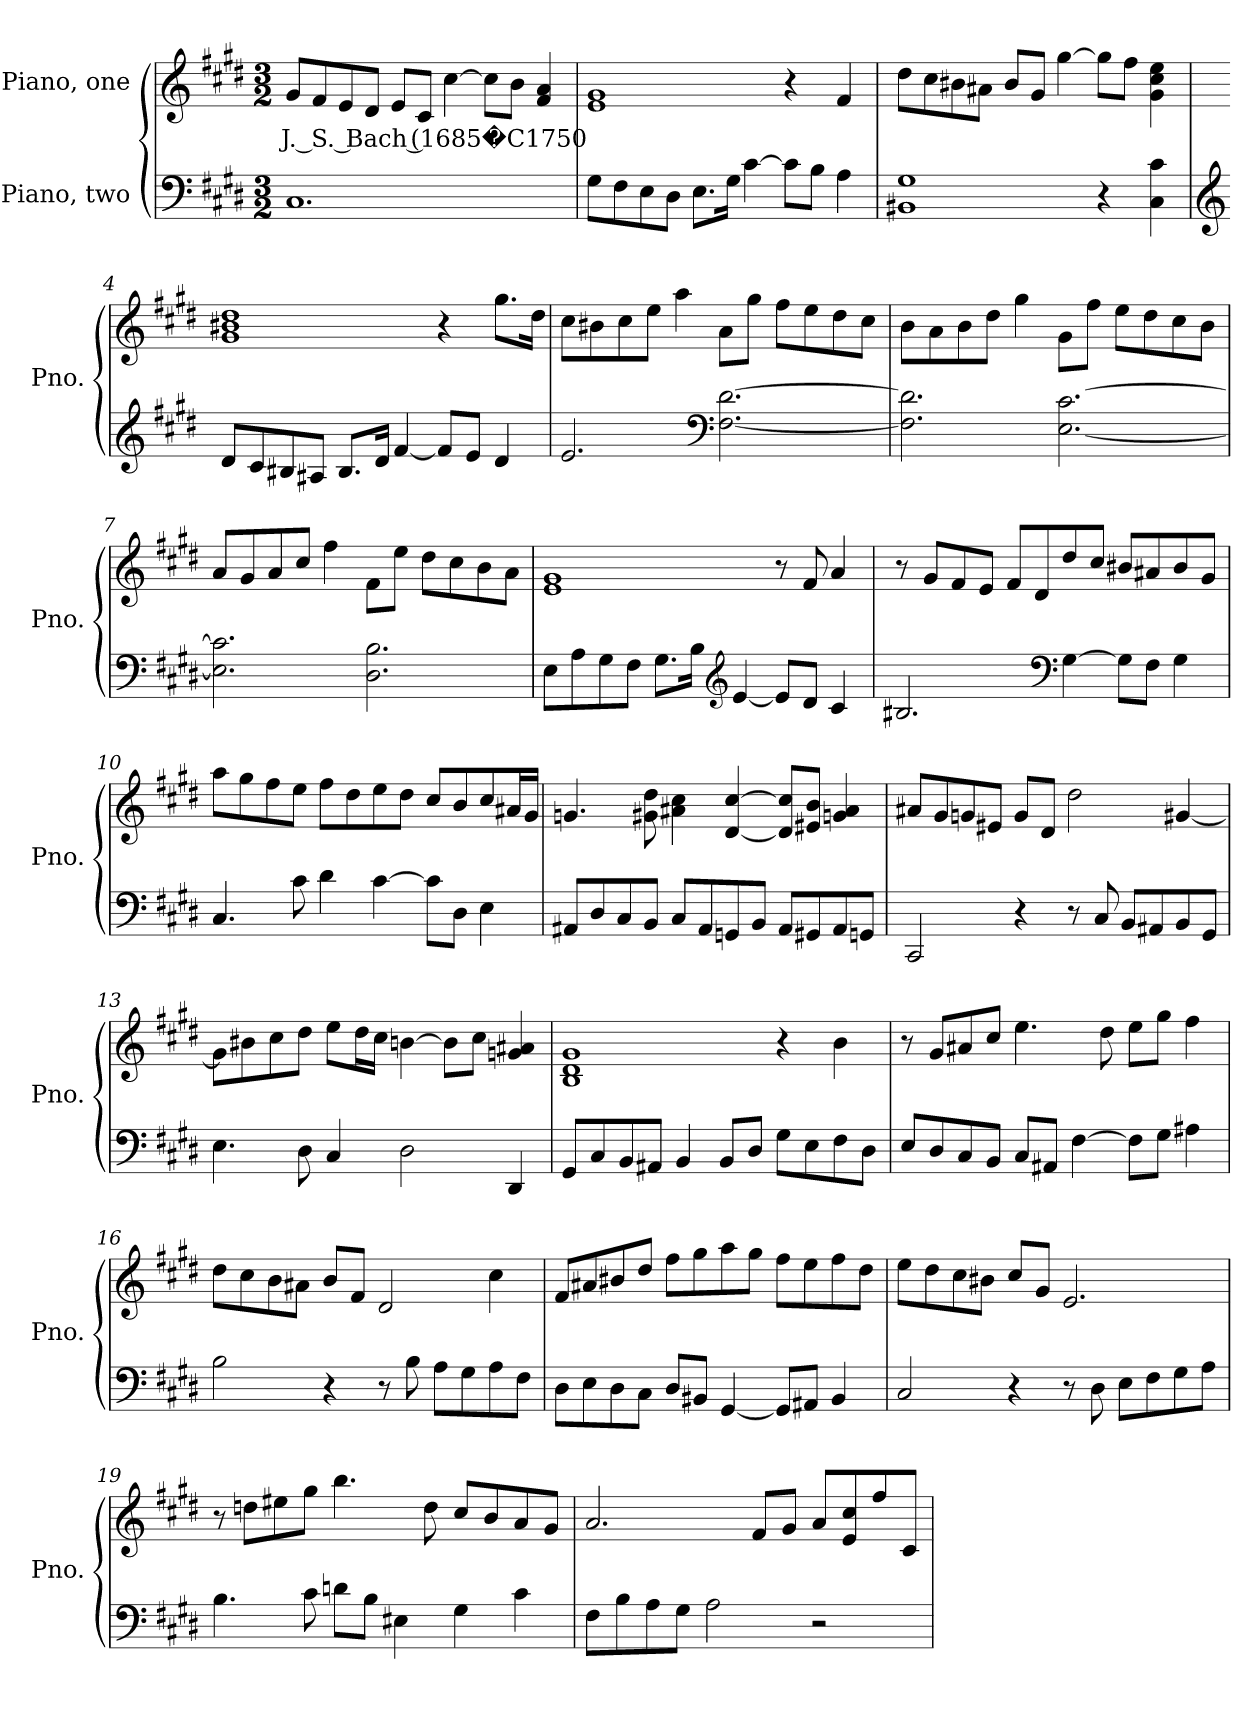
**kern	**kern	**text
*part2	*part1	*part1
*staff2	*staff1	*staff1
*I"Piano, two	*I"Piano, one	*
*I'Pno.	*I'Pno.	*
*clefF4	*clefG2	*
*k[f#c#g#d#]	*k[f#c#g#d#]	*
*M3/2	*M3/2	*
*MM108	*MM108	*
=1	=1	=1
!	!	!LO:LY:b
1.C#	8g#/L	J. S. Bach (1685�C1750
.	8f#/	.
.	8e/	.
.	8d#/J	.
.	8e/L	.
.	8c#/J	.
.	[4cc#\	.
.	8cc#\L]	.
.	8b\J	.
.	4f#/ 4a/	.
=2	=2	=2
8G#\L	1e 1g#	.
8F#\	.	.
8E\	.	.
8D#\J	.	.
8.E\L	.	.
16G#\Jk	.	.
[4c#\	.	.
8c#\L]	4r	.
8B\J	.	.
4A\	4f#/	.
!!LO:LB:g=z
=3	=3	=3
1BB#X 1G#	8dd#\L	.
.	8cc#\	.
.	8b#X\	.
.	8a#X\J	.
.	8b#/L	.
.	8g#/J	.
.	[4gg#\	.
4r	8gg#\L]	.
.	8ff#\J	.
4C#\ 4c#\	4g#\ 4cc#\ 4ee\	.
=4	=4	=4
*clefG2	*	*
8d#/L	1g# 1b#X 1dd#	.
8c#/	.	.
8B#X/	.	.
8A#X/J	.	.
8.B#/L	.	.
16d#/Jk	.	.
[4f#/	.	.
8f#/L]	4r	.
8e/J	.	.
4d#/	8.gg#\L	.
.	16dd#\Jk	.
=5	=5	=5
2.e/	8cc#\L	.
.	8b#X\	.
.	8cc#\	.
.	8ee\J	.
.	4aa\	.
*clefF4	*	*
[2.F#\ [2.d#\	8a\L	.
.	8gg#\J	.
.	8ff#\L	.
.	8ee\	.
.	8dd#\	.
.	8cc#\J	.
!!LO:LB:g=z
=6	=6	=6
2.F#\] 2.d#\]	8b\L	.
.	8a\	.
.	8b\	.
.	8dd#\J	.
.	4gg#\	.
[2.E\ [2.c#\	8g#\L	.
.	8ff#\J	.
.	8ee\L	.
.	8dd#\	.
.	8cc#\	.
.	8b\J	.
=7	=7	=7
2.E\] 2.c#\]	8a/L	.
.	8g#/	.
.	8a/	.
.	8cc#/J	.
.	4ff#\	.
2.D#\ 2.B\	8f#\L	.
.	8ee\J	.
.	8dd#\L	.
.	8cc#\	.
.	8b\	.
.	8a\J	.
=8	=8	=8
8E\L	1e 1g#	.
8A\	.	.
8G#\	.	.
8F#\J	.	.
8.G#\L	.	.
16B\Jk	.	.
*clefG2	*	*
[4e/	.	.
8e/L]	8r	.
8d#/J	8f#/	.
4c#/	4a/	.
!!LO:LB:g=z
=9	=9	=9
2.B#X/	8r	.
.	8g#/L	.
.	8f#/	.
.	8e/J	.
.	8f#/L	.
.	8d#/	.
*clefF4	*	*
[4G#\	8dd#/	.
.	8cc#/J	.
8G#\L]	8b#X/L	.
8F#\J	8a#X/	.
4G#\	8b#/	.
.	8g#/J	.
=10	=10	=10
4.C#/	8aa\L	.
.	8gg#\	.
.	8ff#\	.
8c#\	8ee\J	.
4d#\	8ff#\L	.
.	8dd#\	.
[4c#\	8ee\	.
.	8dd#\J	.
8c#\L]	8cc#/L	.
8D#\J	8b/	.
4E\	8cc#/	.
.	16a#X/L	.
.	16g#/JJ	.
!!LO:LB:g=z
=11	=11	=11
8AA#X/L	4.gn/	.
8D#/	.	.
8C#/	.	.
8BB/J	8g#X\ 8dd#\	.
8C#/L	4a#X\ 4cc#\	.
8AA#/	.	.
8GGn/	[4d#/ [4cc#/	.
8BB/J	.	.
8AA#/L	8d#/] 8cc#/]L	.
8GG#X/	8e#X/ 8b/J	.
8AA#/	4gn/ 4a#/	.
8GGn/J	.	.
=12	=12	=12
2CC#/	8a#X/L	.
.	8g#/	.
.	8gn/	.
.	8e#X/J	.
4r	8g/L	.
.	8d#/J	.
8r	2dd#\	.
8C#/	.	.
8BB/L	.	.
8AA#X/	.	.
8BB/	[4g#X/	.
8GG#/J	.	.
!!LO:LB:g=z
=13	=13	=13
4.E\	8g#\L]	.
.	8b#X\	.
.	8cc#\	.
8D#\	8dd#\J	.
4C#/	8ee\L	.
.	16dd#\L	.
.	16cc#\JJ	.
2D#\	[4bn\	.
.	8b\L]	.
.	8cc#\J	.
4DD#/	4gn/ 4a#X/	.
=14	=14	=14
8GG#/L	1B 1d# 1g#	.
8C#/	.	.
8BB/	.	.
8AA#X/J	.	.
4BB/	.	.
8BB/L	.	.
8D#/J	.	.
8G#\L	4r	.
8E\	.	.
8F#\	4b\	.
8D#\J	.	.
=15	=15	=15
8E/L	8r	.
8D#/	8g#/L	.
8C#/	8a#X/	.
8BB/J	8cc#/J	.
8C#/L	4.ee\	.
8AA#X/J	.	.
[4F#\	.	.
.	8dd#\	.
8F#\L]	8ee\L	.
8G#\J	8gg#\J	.
4A#X\	4ff#\	.
!!LO:PB:g=z
=16	=16	=16
2B\	8dd#\L	.
.	8cc#\	.
.	8b\	.
.	8a#X\J	.
4r	8b/L	.
.	8f#/J	.
8r	2d#/	.
8B\	.	.
8A\L	.	.
8G#\	.	.
8A\	4cc#\	.
8F#\J	.	.
=17	=17	=17
8D#\L	8f#/L	.
8E\	8a#X/	.
8D#\	8b#X/	.
8C#\J	8dd#/J	.
8D#/L	8ff#\L	.
8BB#X/J	8gg#\	.
[4GG#/	8aa\	.
.	8gg#\J	.
8GG#/L]	8ff#\L	.
8AA#X/J	8ee\	.
4BB#/	8ff#\	.
.	8dd#\J	.
=18	=18	=18
2C#/	8ee\L	.
.	8dd#\	.
.	8cc#\	.
.	8b#X\J	.
4r	8cc#/L	.
.	8g#/J	.
8r	2.e/	.
8D#\	.	.
8E\L	.	.
8F#\	.	.
8G#\	.	.
8A\J	.	.
!!LO:LB:g=z
=19	=19	=19
4.B\	8r	.
.	8ddn\L	.
.	8ee#X\	.
8c#\	8gg#\J	.
8dn\L	4.bb\	.
8B\J	.	.
4E#X\	.	.
.	8dd\	.
4G#\	8cc#/L	.
.	8b/	.
4c#\	8a/	.
.	8g#/J	.
=20	=20	=20
8F#\L	2.a/	.
8B\	.	.
8A\	.	.
8G#\J	.	.
2A\	.	.
.	8f#/L	.
.	8g#/J	.
2r	8a/L	.
.	8e/ 8cc#/	.
.	8ff#/	.
.	8c#/J	.
=	=	=
*-	*-	*-
